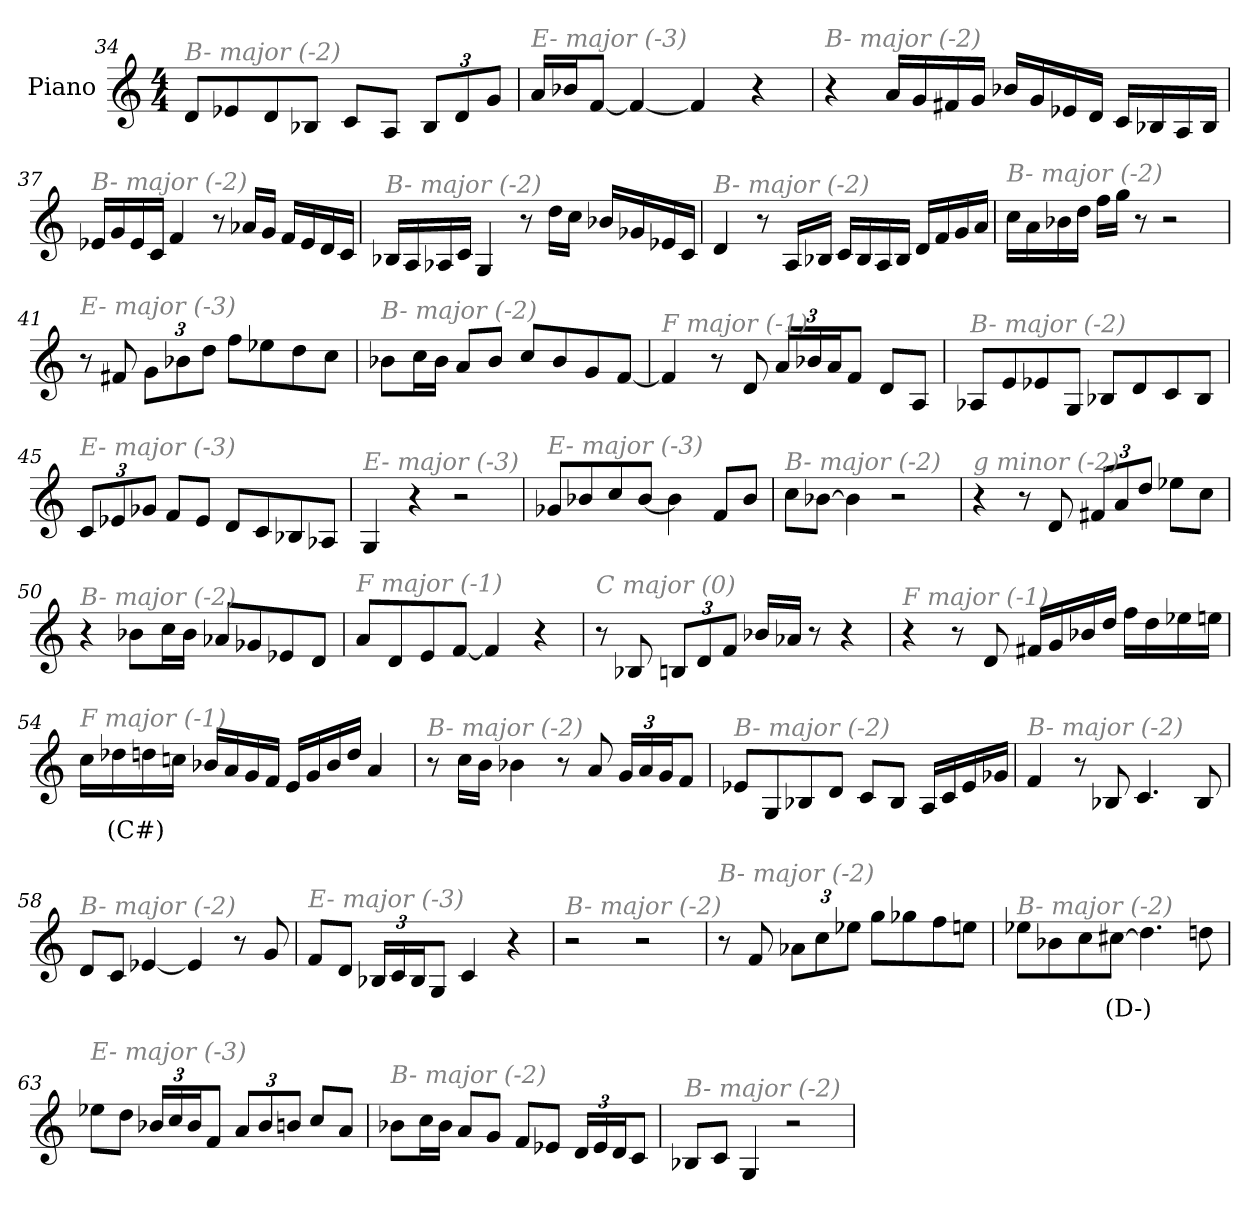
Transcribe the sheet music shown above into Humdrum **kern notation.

**kern	**text
*part1	*part1
*staff1	*staff1
*I"Piano	*
*I'Pno	*
*clefG2	*
*k[]	*
*M4/4	*
=34	=34
!LO:TX:i:color=#808080:t=B- major (-2)	!
8d/L	.
8e-X/	.
8d/	.
8B-X/J	.
8c/L	.
8A/J	.
*Xbrackettup	*
12B-/L	.
12d/	.
12g/J	.
=35	=35
!LO:TX:i:color=#808080:t=E- major (-3)	!
16a/LL	.
16b-X/J	.
[8f/J	.
4f/_	.
4f/]	.
4r	.
!!LO:LB:g=z
=36	=36
!LO:TX:i:color=#808080:t=B- major (-2)	!
4r	.
16a/LL	.
16g/	.
16f#X/	.
16g/JJ	.
16b-X/LL	.
16g/	.
16e-X/	.
16d/JJ	.
16c/LL	.
16B-X/	.
16A/	.
16B-/JJ	.
=37	=37
!LO:TX:i:color=#808080:t=B- major (-2)	!
16e-X/LL	.
16g/	.
16e-/	.
16c/JJ	.
4f/	.
8r	.
16a-X/LL	.
16g/JJ	.
16f/LL	.
16e-/	.
16d/	.
16c/JJ	.
=38	=38
!LO:TX:i:color=#808080:t=B- major (-2)	!
16B-X/LL	.
16A/	.
16A-X/	.
16c/JJ	.
4G/	.
8r	.
16dd\LL	.
16cc\JJ	.
16b-X/LL	.
16g-X/	.
16e-X/	.
16c/JJ	.
!!LO:LB:g=z
=39	=39
!LO:TX:i:color=#808080:t=B- major (-2)	!
4d/	.
8r	.
16A/LL	.
16B-X/JJ	.
16c/LL	.
16B-/	.
16A/	.
16B-/JJ	.
16d/LL	.
16f/	.
16g/	.
16a/JJ	.
=40	=40
!LO:TX:i:color=#808080:t=B- major (-2)	!
16cc\LL	.
16a\	.
16b-X\	.
16dd\JJ	.
16ff\LL	.
16gg\JJ	.
8r	.
2r	.
=41	=41
!LO:TX:i:color=#808080:t=E- major (-3)	!
8r	.
8f#X/	.
12g\L	.
12b-X\	.
12dd\J	.
8ff\L	.
8ee-X\	.
8dd\	.
8cc\J	.
!!LO:PB:g=z
=42	=42
!LO:TX:i:color=#808080:t=B- major (-2)	!
8b-X\L	.
16cc\L	.
16b-\JJ	.
8a/L	.
8b-/J	.
8cc/L	.
8b-/	.
8g/	.
[8f/J	.
=43	=43
!LO:TX:i:color=#808080:t=F major (-1)	!
4f/]	.
8r	.
8d/	.
24a/LL	.
24b-X/	.
24a/J	.
8f/J	.
8d/L	.
8A/J	.
=44	=44
!LO:TX:i:color=#808080:t=B- major (-2)	!
8A-X/L	.
8e/	.
8e-X/	.
8G/J	.
8B-X/L	.
8d/	.
8c/	.
8B-/J	.
=45	=45
!LO:TX:i:color=#808080:t=E- major (-3)	!
12c/L	.
12e-X/	.
12g-X/J	.
8f/L	.
8e-/J	.
8d/L	.
8c/	.
8B-X/	.
8A-X/J	.
!!LO:LB:g=z
=46	=46
!LO:TX:i:color=#808080:t=E- major (-3)	!
4G/	.
4r	.
2r	.
=47	=47
!LO:TX:i:color=#808080:t=E- major (-3)	!
8g-X/L	.
8b-X/	.
8cc/	.
[8b-/J	.
4b-\]	.
8f/L	.
8b-/J	.
=48	=48
!LO:TX:i:color=#808080:t=B- major (-2)	!
8cc\L	.
[8b-X\J	.
4b-\]	.
2r	.
!!LO:LB:g=z
=49	=49
!LO:TX:i:color=#808080:t=g minor (-2)	!
4r	.
8r	.
8d/	.
12f#X/L	.
12a/	.
12dd/J	.
8ee-X\L	.
8cc\J	.
=50	=50
!LO:TX:i:color=#808080:t=B- major (-2)	!
4r	.
8b-X\L	.
16cc\L	.
16b-\JJ	.
8a-X/L	.
8g-X/	.
8e-X/	.
8d/J	.
=51	=51
!LO:TX:i:color=#808080:t=F major (-1)	!
8a/L	.
8d/	.
8e/	.
[8f/J	.
4f/]	.
4r	.
=52	=52
!LO:TX:i:color=#808080:t=C major (0)	!
8r	.
8B-X/	.
12Bn/L	.
12d/	.
12f/J	.
16b-X/LL	.
16a-X/JJ	.
8r	.
4r	.
!!LO:LB:g=z
=53	=53
!LO:TX:i:color=#808080:t=F major (-1)	!
4r	.
8r	.
8d/	.
16f#X/LL	.
16g/	.
16b-X/	.
16dd/JJ	.
16ff\LL	.
16dd\	.
16ee-X\	.
16een\JJ	.
=54	=54
!LO:TX:i:color=#808080:t=F major (-1)	!
16cc\LL	.
16dd-Xi\	(C#)
16dd\	.
16ccn\JJ	.
16b-X/LL	.
16a/	.
16g/	.
16f/JJ	.
16e/LL	.
16g/	.
16b-/	.
16dd/JJ	.
4a/	.
=55	=55
!LO:TX:i:color=#808080:t=B- major (-2)	!
8r	.
16cc\LL	.
16b\JJ	.
4b-X\	.
8r	.
8a/	.
24g/LL	.
24a/	.
24g/J	.
8f/J	.
!!LO:LB:g=z
=56	=56
!LO:TX:i:color=#808080:t=B- major (-2)	!
8e-X/L	.
8G/	.
8B-X/	.
8d/J	.
8c/L	.
8B-/J	.
16A/LL	.
16c/	.
16e-/	.
16g-X/JJ	.
=57	=57
!LO:TX:i:color=#808080:t=B- major (-2)	!
4f/	.
8r	.
8B-X/	.
4.c/	.
8B-/	.
=58	=58
!LO:TX:i:color=#808080:t=B- major (-2)	!
8d/L	.
8c/J	.
[4e-X/	.
4e-/]	.
8r	.
8g/	.
=59	=59
!LO:TX:i:color=#808080:t=E- major (-3)	!
8f/L	.
8d/J	.
24B-X/LL	.
24c/	.
24B-/J	.
8G/J	.
4c/	.
4r	.
!!LO:LB:g=z
=60	=60
!LO:TX:i:color=#808080:t=B- major (-2)	!
2r	.
2r	.
=61	=61
!LO:TX:i:color=#808080:t=B- major (-2)	!
8r	.
8f/	.
12a-X\L	.
12cc\	.
12ee-X\J	.
8gg\L	.
8gg-X\	.
8ff\	.
8een\J	.
=62	=62
!LO:TX:i:color=#808080:t=B- major (-2)	!
8ee-X\L	.
8b-X\	.
8cc\	.
[8cc#Xi\J	(D-)
4.dd-\]	.
8ddn\	.
=63	=63
!LO:TX:i:color=#808080:t=E- major (-3)	!
8ee-X\L	.
8dd\J	.
24b-X/LL	.
24cc/	.
24b-/J	.
8f/J	.
12a/L	.
12b-/	.
12bn/J	.
8cc/L	.
8a/J	.
!!LO:LB:g=z
=64	=64
!LO:TX:i:color=#808080:t=B- major (-2)	!
8b-X\L	.
16cc\L	.
16b-\JJ	.
8a/L	.
8g/J	.
8f/L	.
8e-X/J	.
24d/LL	.
24e-/	.
24d/J	.
8c/J	.
=65	=65
!LO:TX:i:color=#808080:t=B- major (-2)	!
8B-X/L	.
8c/J	.
4G/	.
2r	.
=	=
*-	*-
